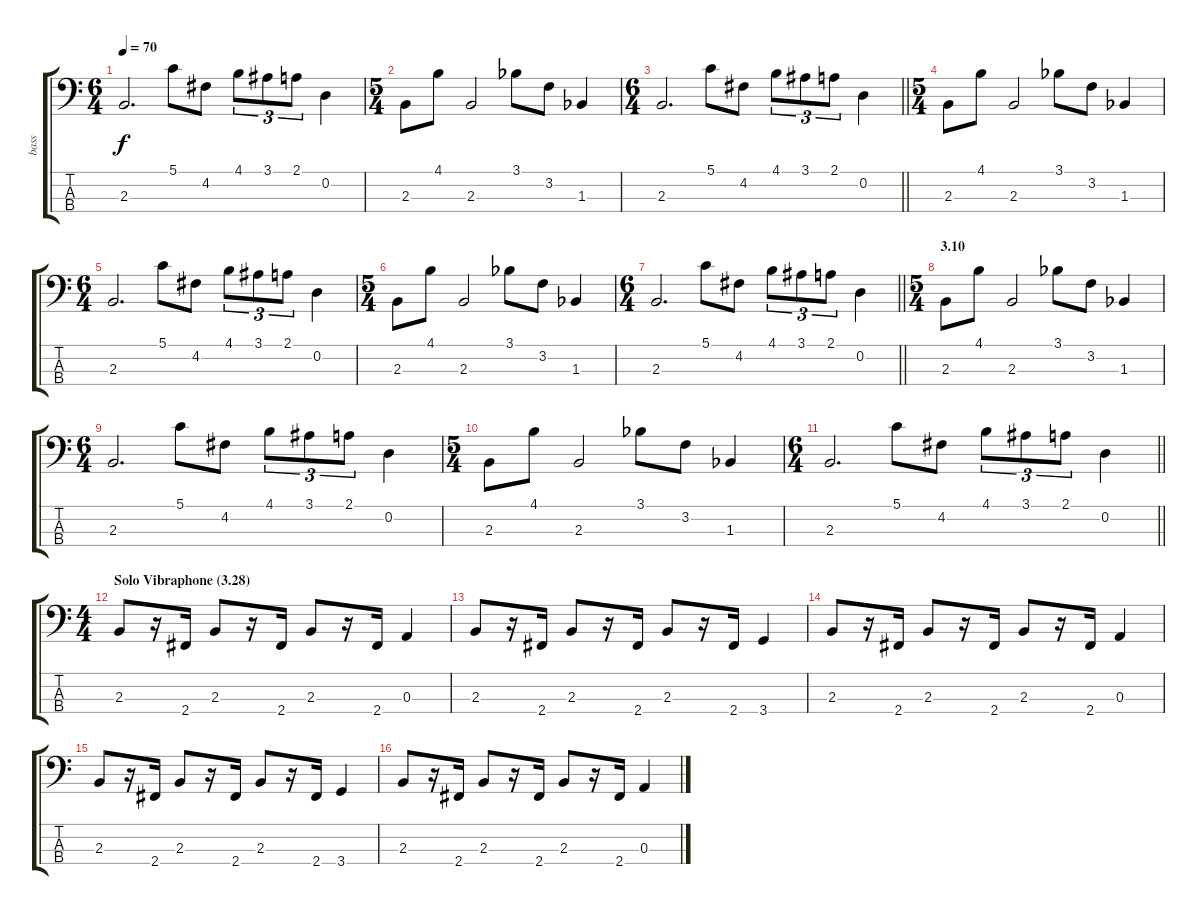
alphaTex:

\track ("bass" "bass") {instrument electricbasspick}
\staff {score tabs}
\tuning (G2 D2 A1 E1) {hide}
\ts (6 4)
\tempo 70
\clef f4
\ks c
2.3.2{d dy f} 5.1.8 4.2.8 4.1.8{tu (3 2)} 3.1.8{tu (3 2)} 2.1.8{tu (3 2)} 0.2.4 |
\ts (5 4)
2.3.8 4.1.8 2.3.2 3.1{acc b}.8 3.2.8 1.3{acc b}.4 |
\ts (6 4)
\barLineRight lightlight
2.3.2{d} 5.1.8 4.2.8 4.1.8{tu (3 2)} 3.1.8{tu (3 2)} 2.1.8{tu (3 2)} 0.2.4 |
\ts (5 4)
2.3.8 4.1.8 2.3.2 3.1{acc b}.8 3.2.8 1.3{acc b}.4 |
\ts (6 4)
2.3.2{d} 5.1.8 4.2.8 4.1.8{tu (3 2)} 3.1.8{tu (3 2)} 2.1.8{tu (3 2)} 0.2.4 |
\ts (5 4)
2.3.8 4.1.8 2.3.2 3.1{acc b}.8 3.2.8 1.3{acc b}.4 |
\ts (6 4)
\barLineRight lightlight
2.3.2{d} 5.1.8 4.2.8 4.1.8{tu (3 2)} 3.1.8{tu (3 2)} 2.1.8{tu (3 2)} 0.2.4 |
\ts (5 4)
\section ("" "3.10")
2.3.8 4.1.8 2.3.2 3.1{acc b}.8 3.2.8 1.3{acc b}.4 |
\ts (6 4)
2.3.2{d} 5.1.8 4.2.8 4.1.8{tu (3 2)} 3.1.8{tu (3 2)} 2.1.8{tu (3 2)} 0.2.4 |
\ts (5 4)
2.3.8 4.1.8 2.3.2 3.1{acc b}.8 3.2.8 1.3{acc b}.4 |
\ts (6 4)
\barLineRight lightlight
2.3.2{d} 5.1.8 4.2.8 4.1.8{tu (3 2)} 3.1.8{tu (3 2)} 2.1.8{tu (3 2)} 0.2.4 |
\ts (4 4)
\section ("" "Solo Vibraphone (3.28)")
2.3.8 r.16 2.4.16 2.3.8 r.16 2.4.16 2.3.8 r.16 2.4.16 0.3.4 |
2.3.8 r.16 2.4.16 2.3.8 r.16 2.4.16 2.3.8 r.16 2.4.16 3.4.4 |
2.3.8 r.16 2.4.16 2.3.8 r.16 2.4.16 2.3.8 r.16 2.4.16 0.3.4 |
2.3.8 r.16 2.4.16 2.3.8 r.16 2.4.16 2.3.8 r.16 2.4.16 3.4.4 |
2.3.8 r.16 2.4.16 2.3.8 r.16 2.4.16 2.3.8 r.16 2.4.16 0.3.4
